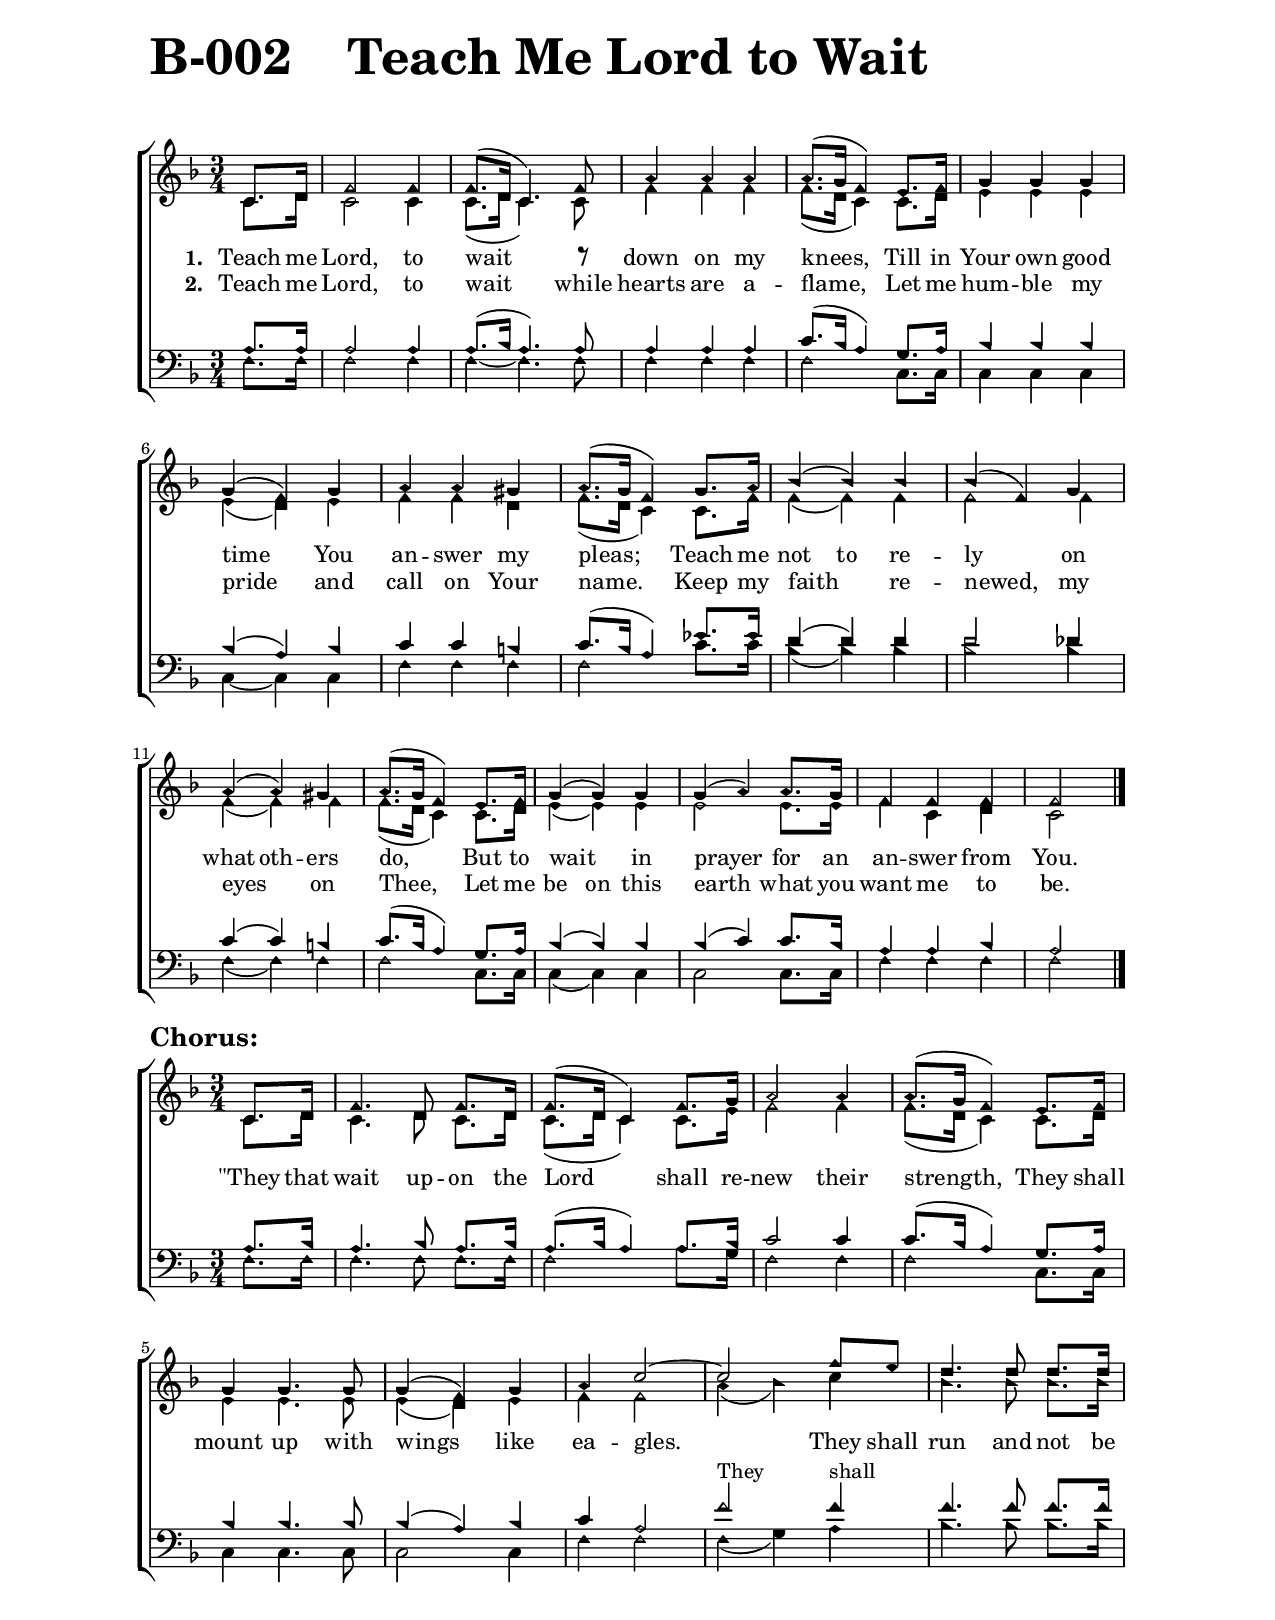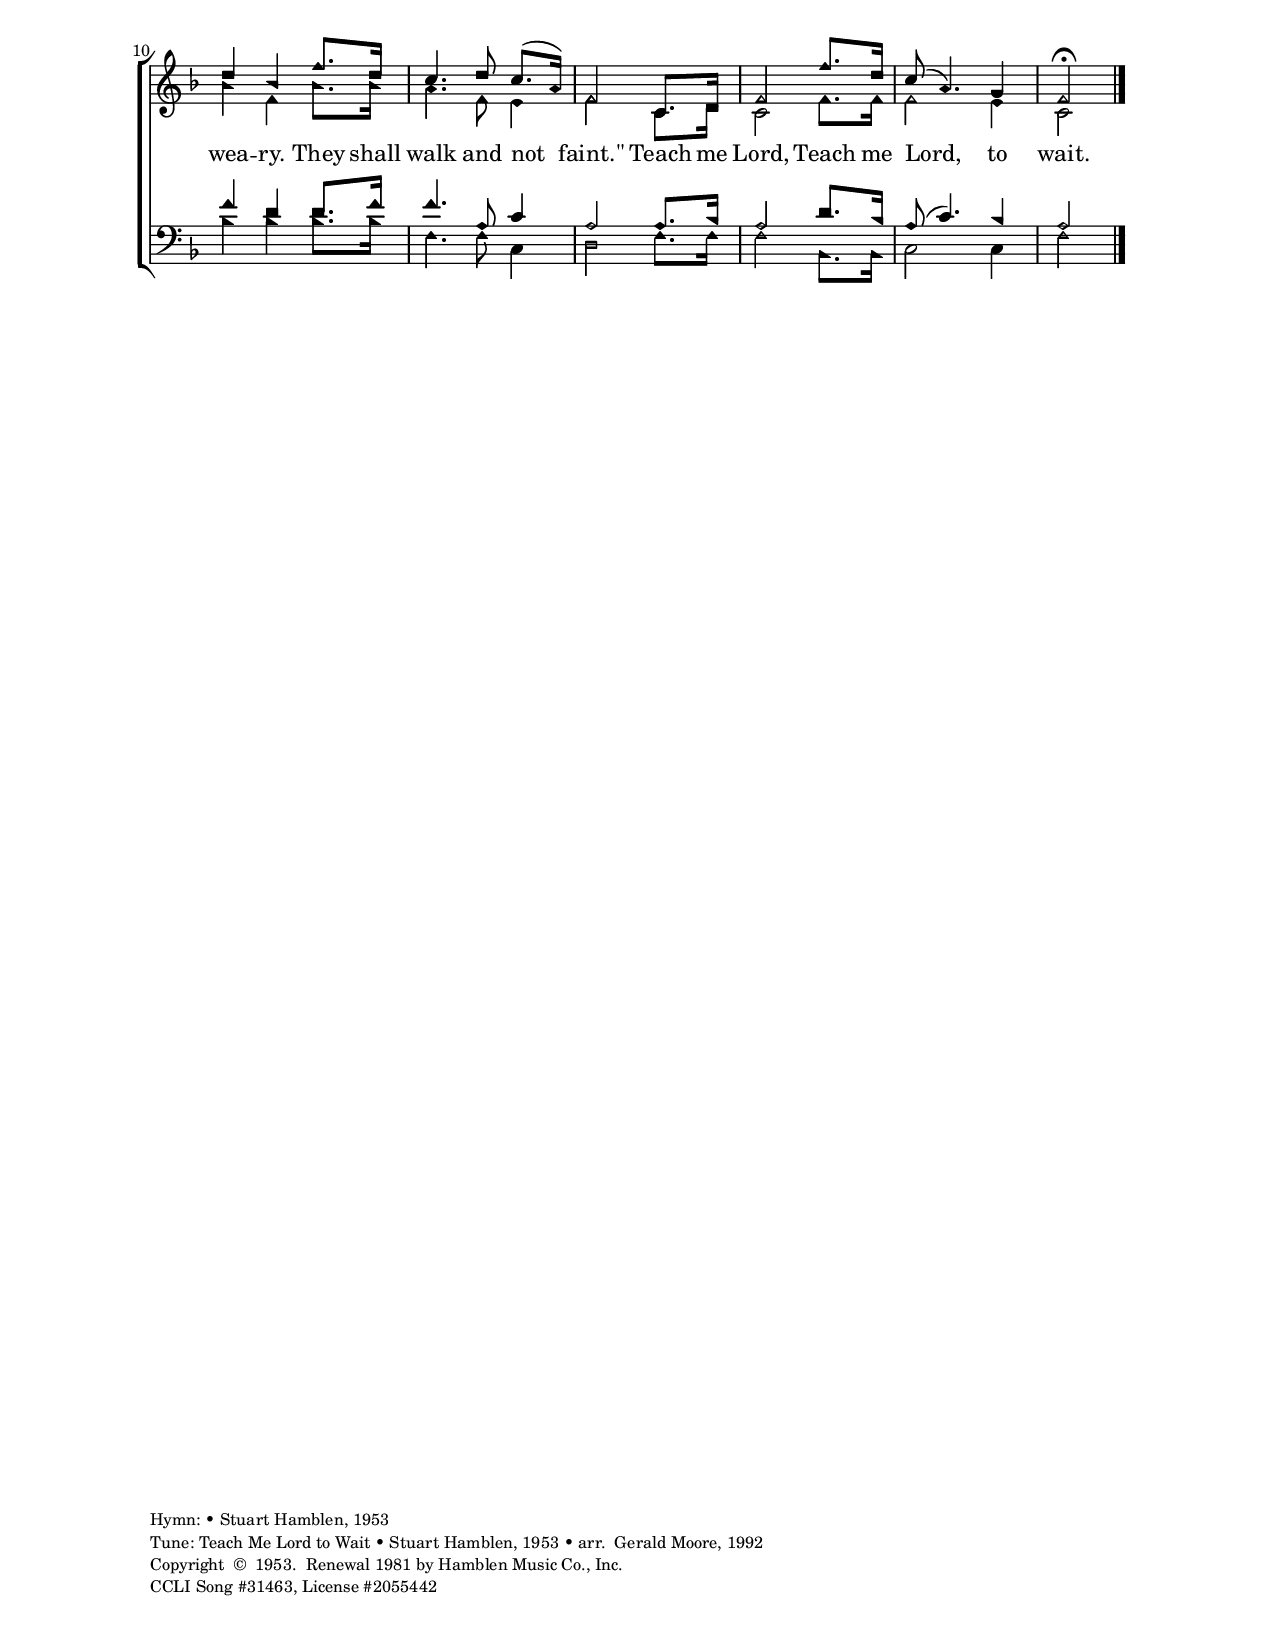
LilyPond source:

\version "2.18.2"

\version "2.18.2"

global = {
  \key f \major
  \time 3/4
  \aikenHeads
}

\header {
  title = "Teach Me Lord to Wait"
  tune = "Teach Me Lord to Wait"
  meter = ""
  composer = "Stuart Hamblen, 1953"
  poet = "Stuart Hamblen, 1953"
  songNumber = "B-002"
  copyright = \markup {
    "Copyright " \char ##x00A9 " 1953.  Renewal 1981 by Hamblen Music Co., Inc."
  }
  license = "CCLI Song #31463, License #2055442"
  arranger = "Gerald Moore, 1992"
  scripture = \markup {
    \override #'(line-width . 60)
    \center-column {
      \vspace #4
      \abs-fontsize #24
      \italic \wordwrap-string #"“But those who wait on the LORD Shall renew their strength;
         They shall mount up with wings like eagles,
         They shall run and not be weary,
         They shall walk and not faint.” (Isaiah 40:31, NKJV)"
    }
  }
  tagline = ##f
}

%
% Rhythms for the sheet music with line break controls
%
sheetMusicBreaks = \relative c {
  \tag #'usePartials' { \partial 4 }
  s4  | \noBreak
  s2. | \noBreak
  s2. | \noBreak
  s2. | \noBreak
  s2 \bar "" \break
  
  s4 | \noBreak
  s2. | \noBreak
  s2. | \noBreak
  s2. | \noBreak
  s2 \bar "" \break
  
  s4 | \noBreak
  s2. | \noBreak
  s2. | \noBreak
  s2. | \noBreak
  s2 \bar "" \break
  
  s4 | \noBreak
  s2. | \noBreak
  s2. | \noBreak
  s2. | \noBreak
  s2 \bar "|."
}
  
%
% Notes for the Soprano part during the verses.
% No break guidance is included.
%
sopranoVerse = \relative c' {
  \tag #'usePartials' { \partial 4 }
  c8. d16 |
  f2 f4 |
  f8.( d16 c4.) f8 |
  a4 a4 a4 |
  a8.( g16 f4) \bar ""
  
  e8. f16 |
  g4 g4 g4 |
  g4( f4) g4 |
  a4 a4 gis4 |
  a8.( g16 f4) \bar ""
  
  g8. a16 |
  bes4( bes4) bes4 |
  bes4( f4) g4 |
  a4( a4) gis4 |
  a8.( g16 f4) \bar ""
  
  e8. f16 |
  g4( g4) g4 |
  g4( a4) a8. g16 |
  f4 f4 f4 |
  f2 \bar "|."
}

altoVerse = \relative c' {
  \tag #'usePartials' { \partial 4 }
  c8. d16 |
  c2 c4 |
  c8.( d16 c4.) c8 |
  f4 f4 f4 |
  f8.( d16 c4) \bar ""
  
  c8. d16 |
  e4 e4 e4 |
  e4( d4) e4 |
  f4 f4 d4 |
  f8.( d16 c4) \bar ""
  
  c8. f16 |
  f4( f4) f4 |
  f2 f4 |
  f4( f4) f4 |
  f8.( d16 c4) \bar ""
  
  c8. d16 |
  e4( e4) e4 |
  e2 e8. e16 |
  f4 c4 d4 |
  c2 \bar "|."
}

tenorVerse = \relative c' {
  \tag #'usePartials' { \partial 4 }
  a8. a16 |
  a2 a4 |
  a8.( bes16 a4.) a8 |
  a4 a4 a4 | c8.( bes16 a4) \bar ""
  
  g8. a16 |
  bes4 bes4 bes4 |
  bes4( a4) bes4 |
  c4 c4 b4 |
  c8.( bes16 a4) \bar ""
  
  ees'8. ees16 |
  d4( d4) d4 |
  d2 des4 |
  c4( c4) b4 |
  c8.( bes16 a4) \bar ""
  
  g8. a16 |
  bes4( bes4) bes4 |
  bes4( c4) c8. bes16 |
  a4 a4 bes4 |
  a2 \bar "|."
}

bassVerse = \relative c {
  \tag #'usePartials' { \partial 4 }
  f8. f16 |
  f2 f4 |
  f4~ f4. f8 |
  f4 f4 f4 |
  f2 \bar ""
  
  c8. c16 |
  c4 c4 c4 |
  c4~ c4 c4 |
  f4 f4 f4 |
  f2 \bar ""
  
  c'8. c16 |
  bes4( bes4) bes4 |
  bes2 bes4 |
  f4( f4) f4 |
  f2 \bar ""
  
  c8. c16 |
  c4( c4) c4 |
  c2 c8. c16 |
  f4 f4 f4 |
  f2 \bar "|."
}

%
% Rhythms to align the first verse
%
verseOneAlign = \relative c {
  \tag #'usePartials' { \partial 4 }
  c8. c16 |
  c2 c4 |
  c8.( c16 c4.) c8 |
  c4 c4 c4 |
  c8.( c16 c4) \bar ""
  
  c8. c16 |
  c4 c4 c4 |
  c4( c4) c4 |
  c4 c4 c4 |
  c8.( c16 c4) \bar ""
  
  c8. c16 |
  c4 c4 c4 |
  c4( c4) c4 |
  c4 c4 c4 |
  c8.( c16 c4) \bar ""
  
  c8. c16 |
  c4( c4) c4 |
  c4( c4) c8. c16 |
  c4 c4 c4 |
  c2 \bar "|."
}


%
% Rhythms to align the second verse
%
verseTwoAlign = \relative c {
  \tag #'usePartials' { \partial 4 }
  c8. c16 |
  c2 c4 |
  c8.( c16 c4.) c8 |
  c4 c4 c4 |
  c8.( c16 c4) \bar ""
  
  c8. c16 |
  c4 c4 c4 |
  c4( c4) c4 |
  c4 c4 c4 |
  c8.( c16 c4) \bar ""
  
  c8. c16 |
  c4~ c4 c4 |
  c4~ c4 c4 |
  c4~ c4 c4 |
  c8.( c16 c4) \bar ""
  
  c8. c16 |
  c4 c4 c4 |
  c4( c4) c8. c16 |
  c4 c4 c4 |
  c2 \bar "|."
}

sopranoChorus = \relative c' {
  \tag #'usePartials' { \partial 4 }
  c8. d16 |
  f4. d8 f8. d16 |
  f8.( d16 c4) \bar ""
  
  f8. g16 |
  a2 a4 |
  a8.( g16 f4) \bar ""
  
  e8. f16 |
  g4 g4. g8 |
  g4( f4) \bar ""
  g4 |
  a4 c2~ |
  c2 f8 e8 |
  d4. d8 d8. d16 |
  d4 bes4 f'8. d16 |
  c4. d8 c8.( a16) |
  f2 c8. d16 |
  f2 f'8. d16 |
  c8( a4.) g4 |
  f2^\fermataMarkup \bar "|."
}

altoChorus = \relative c' {
  \tag #'usePartials' { \partial 4 }
  c8. d16 |
  c4. d8 c8. d16 |
  c8.( d16 c4) \bar ""
  
  c8. e16 |
  f2 f4 |
  f8.( d16 c4) \bar ""
  
  c8. d16 |
  e4 e4. e8 |
  e4( d4) \bar ""
  e4 |
  f4 f2 |
  a4( bes4) c4 |
  bes4. bes8 bes8. bes16 |
  bes4 f4 bes8. bes16 |
  a4. f8 e4 |
  f2 c8. d16 |
  c2 f8. f16 |
  f2 e4 |
  c2 \bar "|."
}

tenorChorus = \relative c' {
  \tag #'usePartials' { \partial 4 }
  a8. bes16 |
  a4. bes8 a8. bes16 |
  a8.( bes16 a4) \bar ""
  
  a8. bes16 |
  c2 c4 |
  c8.( bes16 a4) \bar ""
  
  g8. a16 |
  bes4 bes4. bes8 |
  bes4( a4) \bar ""
  bes4 |
  c4 a2 |
  f'2^"They" f4^"shall" |
  f4. f8 f8. f16 |
  f4 d4 d8. f16 |
  f4. a,8 c4 |
  a2 a8. bes16 |
  a2 d8. bes16 |
  a8( c4.) bes4 |
  a2 \bar "|."
}

bassChorus = \relative c {
  \tag #'usePartials' { \partial 4 }
  f8. f16 |
  f4. f8 f8. f16 |
  f2 \bar ""
  
  a8. g16 |
  f2 f4 |
  f2 \bar ""
  
  c8. c16 |
  c4 c4. c8 |
  c2 \bar ""
  c4 |
  f4 f2 |
  f4( g4) a4 |
  bes4. bes8 bes8. bes16 |
  bes4 bes4 bes8. bes16 |
  f4. f8 c4 |
  d2 f8. f16 |
  f2 bes,8. bes16 |
  c2 c4 |
  f2 \bar "|."
}

verseOne = \lyricmode {
  \set stanza = "1. "
  Teach me Lord, to wait \markup { \raise #1 \musicglyph #"rests.3" } down on my knees,
  Till in Your own good time You an -- swer my pleas;
  Teach me not to re -- ly on what oth -- ers do,
  But to wait in prayer for an an -- swer from You.
}

verseTwo = \lyricmode {
  \set stanza = "2. "
  Teach me Lord, to wait while hearts are a -- flame,
  Let me hum -- ble my pride and call on Your name.
  Keep my faith re -- newed, my eyes on Thee,
  Let me be on this earth what you want me to be.
}

chorusLyrics = \lyricmode {
  "\"They" that wait up -- on the Lord shall re -- new their strength,
  They shall mount up with wings like ea -- gles.
  They shall run and not be wea -- ry.
  They shall walk and not "faint.\""
  Teach me Lord, Teach me Lord, to wait.
}


%
% Adjust the staff size to adjust the basic font size of the words and music.
%
#(set-global-staff-size 18)

% Standard full page format.
\book {
  \paper {
    #(set-paper-size "letter")
    
    %
    % Turn on to see spacing details while you tweek the layout
    %
    % annotate-spacing = ##t
    
    %
    % Various variables that can be used to tweak vertical spacing
    %
    system-system-spacing #'basic-distance = #4
    system-system-spacing #'minimum-distance = #4
    score-markup-spacing #'basic-distance = #0
    markup-system-spacing #'basic-distance = #0
    
    indent = 0
    left-margin = 1\in
    right-margin = 1\in
    top-margin = 0.3\in
    bottom-margin = 0.25\in
    print-page-number = ##f
    oddFooterMarkup = \markup {
      \fontsize #-2
      \on-the-fly \last-page {
        \column {
          \line {
            "Hymn:"
            \fromproperty #'header:meter
            \char ##x2022
            \fromproperty #'header:poet
          }
          \line {
            "Tune:"
            \fromproperty #'header:tune
            \char ##x2022
            \fromproperty #'header:composer
            \char ##x2022 "arr. "
            \fromproperty #'header:arranger
          }
          \line {
            \fromproperty #'header:copyright
          }
          \line {
            \fromproperty #'header:license
          }
%          \vspace #0.25
%          \line {
%            "Engraved using Lilypond (www.lilypond.org) for www.acapellaworship.org.  PDF "
%          }
%          \line {
%            "This hymn may be freely copied and distributed and we encourage its use in congregational acapella singing in worship everywhere."
%          }
        }
      }
    }
    bookTitleMarkup = \markup {
      \override #'(baseline-skip . 3.5)
      \column {
        \fill-line { \fromproperty #'header:dedication }
        \override #'(baseline-skip . 3.5)
        \column {
          \abs-fontsize #24
          \bold
          \fill-line {
            \fromproperty #'header:songNumber
            \fromproperty #'header:title
            ""
          }
          \vspace #2
        }
      }
    }
  }

  \score {
    % Verses Section
    \context ChoirStaff <<
      %\override Score.BarNumber.break-visibility = ##(#t #t #t)
      %\set Score.barNumberVisibility = #all-bar-numbers-visible
      \context Staff = upper <<
        \context Voice = sopranos {
          \voiceOne {
            \global
            \keepWithTag #'usePartials' \sopranoVerse
          }
        }
        \context Voice = altos {
          \voiceTwo {
            \global
            \keepWithTag #'usePartials' \altoVerse
          }
        }
%
% Include the following if we want to break on phrases
%
%{
        \context NullVoice = sheetMusicBreaks {
          \global
          \sheetMusicBreaks
        }
%}
        \context NullVoice = verseOneAlign {
          \global
          \keepWithTag #'usePartials' \verseOneAlign
        }
        \context NullVoice = verseTwoAlign {
          \global
          \keepWithTag #'usePartials' \verseTwoAlign
        }
        \new Lyrics \lyricsto "verseOneAlign" {
          \once \override LyricText.self-alignment-X = #CENTER
          \verseOne
        }
        \new Lyrics \lyricsto "verseTwoAlign" {
          \once \override LyricText.self-alignment-X = #CENTER
          \verseTwo
        }
      >>
      \context Staff = lower <<
        \clef bass
        \context Voice = tenors {
          \voiceOne {
            \global
            \keepWithTag #'usePartials' \tenorVerse
          }
        }
        \context Voice = basses {
          \voiceTwo {
            \global
            \keepWithTag #'usePartials' \bassVerse
          }
        }
      >>
    >>
      
    \layout {
      ragged-last = ##f
    }
  }
  \markup {	
    \huge \bold "Chorus:"
  }
  \score {
    \context ChoirStaff <<
      %\override Score.BarNumber.break-visibility = ##(#t #t #t)
      %\set Score.barNumberVisibility = #all-bar-numbers-visible
      \context Staff = upper <<
        \context Voice = sopranos {
          \voiceOne {
            \global
            \keepWithTag #'usePartials' \sopranoChorus
          }
        }
        \context Voice = altos {
          \voiceTwo {
            \global
            \keepWithTag #'usePartials' \altoChorus
          }
        }
        \new Lyrics \lyricsto "sopranos" {
          \once \override LyricText.self-alignment-X = #CENTER
          \chorusLyrics
        }
      >>
      \context Staff = lower <<
        \clef bass
        \context Voice = tenors {
          \voiceOne {
            \global
            \keepWithTag #'usePartials' \tenorChorus
          }
        }
        \context Voice = basses {
          \voiceTwo {
            \global
            \keepWithTag #'usePartials' \bassChorus
          }
        }
      >>
    >>
    \layout {}
  }%}
  %
  % Extra additional score containing all the music so we can have a single MIDI file
  %
  \score {
    \context ChoirStaff <<
      \context Staff = upper <<
        \context Voice = sopranos {
          \voiceOne {
            \global
            \keepWithTag #'usePartials' \sopranoVerse
            \removeWithTag #'usePartials' \sopranoChorus
          }
        }
        \context Voice = altos {
          \voiceTwo {
            \global
            \keepWithTag #'usePartials' \altoVerse
            \removeWithTag #'usePartials' \altoChorus
          }
        }
      >>
      \context Staff = lower <<
        \clef bass
        \context Voice = tenors {
          \voiceOne {
            \global
            \keepWithTag #'usePartials' \tenorVerse
            \removeWithTag #'usePartials' \tenorChorus
          }
        }
        \context Voice = basses {
          \voiceTwo {
            \global
            \keepWithTag #'usePartials' \bassVerse
            \removeWithTag #'usePartials' \bassChorus
          }
        }
      >>
    >>
    \midi {
      \context {
        \Staff
        \remove "Staff_performer"
      }
      \context {
        \Voice
          \consists "Staff_performer"
      }
      \tempo 4 = 110
    }
  }
}